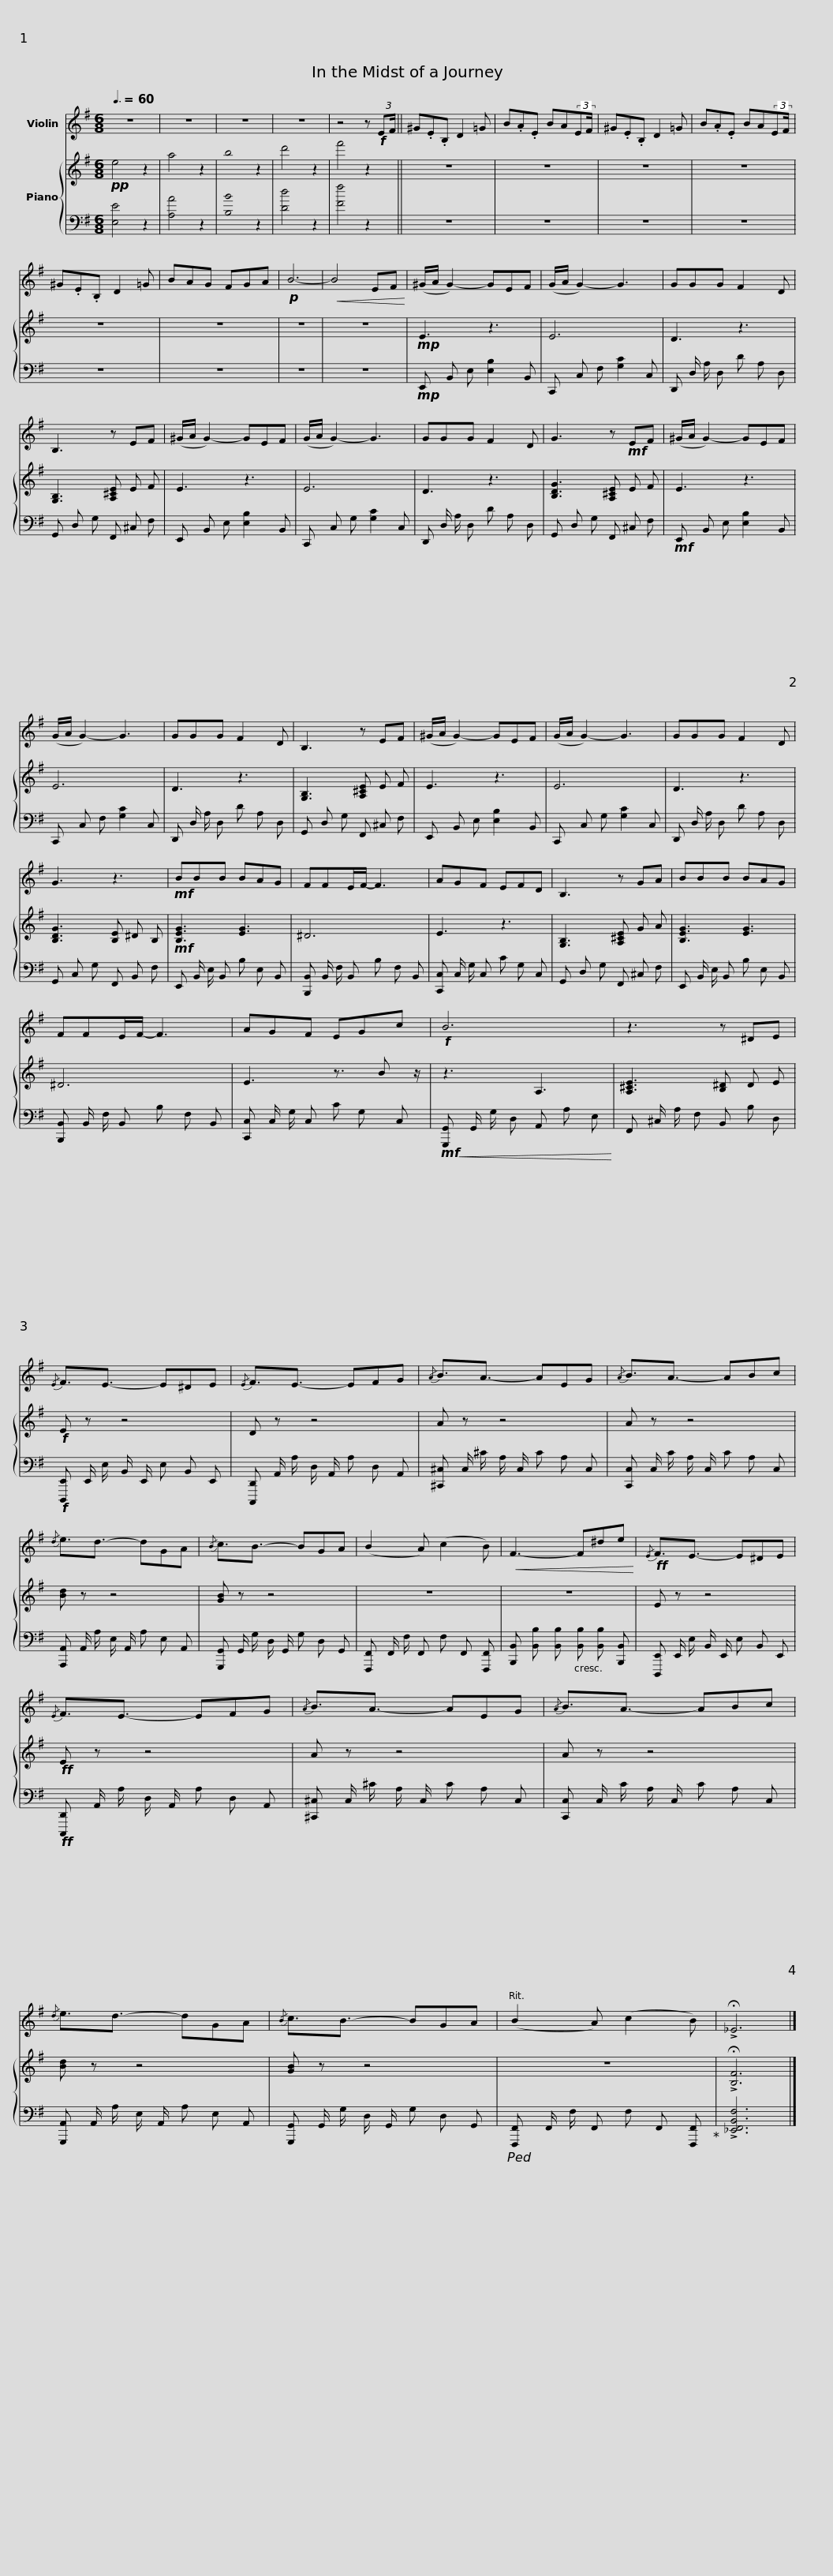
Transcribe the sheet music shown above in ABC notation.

X:1
%%score 1 { 2 | 3 }
L:1/8
Q:3/8=60
M:6/8
I:linebreak $
K:G
U:s=!stemless!
V:1 treble
V:2 treble
V:3 bass
V:1
 z6 | z6 | z6 | z6 | z4 z!f! (3:2:2EF/ || %5
 ^G.E.B, D2 =G | B.A.E BA(3:2:2EF/ | ^G.E.B, D2 =G | B.A.E BA(3:2:2EF/ |$ ^G.E.B, D2 =G | %10
 BAG FGA |!p! B6- |!<(! B4 EF!<)! | (^G/A/ G2-) GEF | (G/A/ G2-) G3 | %15
 GGG F2 D | B,3 z EF | (^G/A/ G2-) GEF |$ (G/A/ G2-) G3 | GGG F2 D | %20
 G3 z!mf! EF | (^G/A/ G2-) GEF | (G/A/ G2-) G3 | GGG F2 D | B,3 z EF | %25
 (^G/A/ G2-) GEF |$ (G/A/ G2-) G3 | GGG F2 D | G3 z3 |!mf! BBB BAG | %30
 FFE/F/- F3 | AGF EFD | B,3 z GA | BBB BAG | FFE/F/- F3 |$ %35
 AGF EGc |!f! B6 | z3 z ^DE |{/E} F3/2E3/2- E^DE |{/E} F3/2E3/2- EFG | %40
{/A} B3/2A3/2- AEG |{/A} B3/2A3/2- ABc |${/d} e3/2d3/2- dGA |{/B} c3/2B3/2- BGA | (B2 A) (c2 B) | %45
!<(! F3- F^de!<)! |!ff!{/E} F3/2E3/2- E^DE |{/E} F3/2E3/2- EFG |{/A} B3/2A3/2- AEG |${/A} B3/2A3/2- ABc | %50
{/d} e3/2d3/2- dGA |{/B} c3/2B3/2- BGA | (B2 A) (c2 B) | !>!!fermata!_E6 |] %54
V:2
!pp! e4 z2 | a4 z2 | sb4 z2 | d'4 z2 | f'4 z2 || %5
 z6 | z6 | z6 | z6 |$ z6 | %10
 z6 | z6 | z6 |!mp! E3 z3 | E6 | %15
 D3 z3 | [G,B,]3 [A,^CE] E F | E3 z3 |$ E6 | D3 z3 | %20
 [B,DG]3 [A,^CE] E F | E3 z3 | E6 | D3 z3 | [G,B,]3 [A,^CE] E F | %25
 E3 z3 |$ E6 | D3 z3 | [B,DG]3 [B,E] ^D B, |!mf! [B,EG]3 [EG]3 | %30
 ^D6 | E3 z3 | [G,B,]3 [A,^CE] G A | [B,EG]3 [EG]3 | ^D6 |$ %35
 E3 z3/2 B z/ | z3 A,3 | [A,^CE]3 [B,^D] D E |!f! E z z4 | D z z4 | %40
 A z z4 | A z z4 |$ [Bd] z z4 | [GB] z z4 | z6 | %45
 z6 | E z z4 |!ff! E z z4 | A z z4 |$ A z z4 | %50
 [Bd] z z4 | [GB] z z4 | z6 | !>!!fermata![B,F]6 |] %54
V:3
 [E,E]4 z2 | [A,A]4 z2 | s[B,B]4 z2 | [Dd]4 z2 | [Ff]4 z2 || %5
 z6 | z6 | z6 | z6 |$ z6 | %10
 z6 | z6 | z6 |!mp! E,, B,, E, [E,B,]2 B,, | C,, C, F, [G,C]2 C, | %15
 D,, D,/ A,/ D, D A, D, | G,, D, G, F,, ^C, F, | E,, B,, E, [E,B,]2 B,, |$ C,, C, G, [G,C]2 C, | D,, D,/ A,/ D, D A, D, | %20
 G,, D, G, F,, ^C, F, |!mf! E,, B,, E, [E,B,]2 B,, | C,, C, F, [G,C]2 C, | D,, D,/ A,/ D, D A, D, | G,, D, G, F,, ^C, F, | %25
 E,, B,, E, [E,B,]2 B,, |$ C,, C, G, [G,C]2 C, | D,, D,/ A,/ D, D A, D, | G,, C, G, F,, B,, F, | E,, B,,/ E,/ B,, B, E, B,, | %30
 [B,,,B,,] B,,/ F,/ B,, B, F, B,, | [C,,C,] C,/ G,/ C, C G, C, | G,, D, G, F,, ^C, F, | E,, B,,/ E,/ B,, B, E, B,, | [B,,,B,,] B,,/ F,/ B,, B, F, B,, |$ %35
 [C,,C,] C,/ G,/ C, C G, C, |!mf!!<(! [G,,,G,,] G,,/ G,/ D, A,, A, E,!<)! | F,, ^C,/ A,/ F, B,, B, D, |!f! [D,,,E,,] E,,/ E,/ B,,/ E,,/ E, B,, E,, | [C,,,D,,] A,,/ A,/ D,/ A,,/ A, D, A,, | %40
 [^C,,^C,] C,/ ^C/ A,/ C,/ C A, C, | [C,,C,] C,/ C/ A,/ C,/ C A, C, |$ [A,,,A,,] A,,/ A,/ E,/ A,,/ A, E, A,, | [G,,,G,,] G,,/ G,/ D,/ G,,/ G, D, G,, | [F,,,F,,] F,,/ F,/ F,, F, F,, [F,,,F,,] | %45
 [B,,,B,,] [B,,B,] [B,,B,] [B,,B,] [B,,B,] [B,,,B,,] | [D,,,E,,] E,,/ E,/ B,,/ E,,/ E, B,, E,, |!ff! [C,,,D,,] A,,/ A,/ D,/ A,,/ A, D, A,, | [^C,,^C,] C,/ ^C/ A,/ C,/ C A, C, |$ [C,,C,] C,/ C/ A,/ C,/ C A, C, | %50
 [G,,,A,,] A,,/ A,/ E,/ A,,/ A, E, A,, | [G,,,G,,] G,,/ G,/ D,/ G,,/ G, D, G,, |!ped! [F,,,F,,] F,,/ F,/ F,, F, F,, [F,,,F,,]!ped-up! | !>![_E,,F,,B,,F,]6 |] %54
